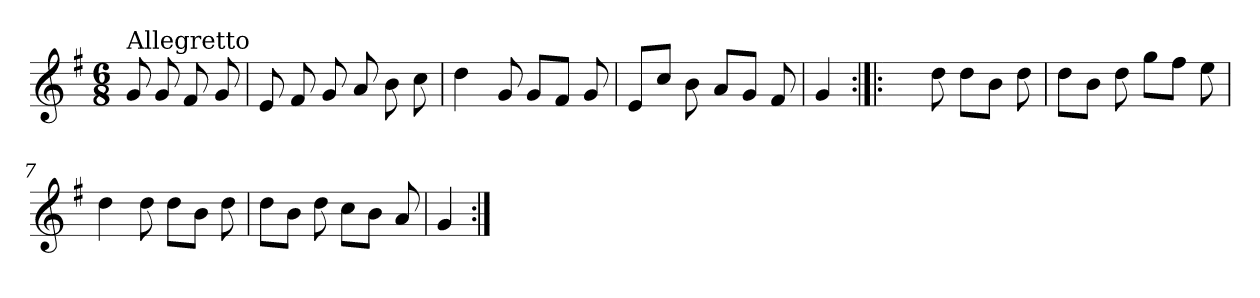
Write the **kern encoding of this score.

**kern
*part1
*staff1
*clefG2
*k[f#]
*G:
*M6/8
=
!LO:TX:a:t=Allegretto
8g/
8g/
8f#/
8g/
=1
8e/
8f#/
8g/
8a/
8b\
8cc\
=2
4dd\
8g/
8g/L
8f#/J
8g/
=3
8e/L
8cc/J
8b\
8a/L
8g/J
8f#/
=4
4g/
=5:|!|:
4ryy
8dd\
8dd\L
8b\J
8dd\
!!LO:LB:g=z
=6
8dd\L
8b\J
8dd\
8gg\L
8ff#\J
8ee\
=7
4dd\
8dd\
8dd\L
8b\J
8dd\
=8
8dd\L
8b\J
8dd\
8cc\L
8b\J
8a/
=9
4g/
=:|!
*-
